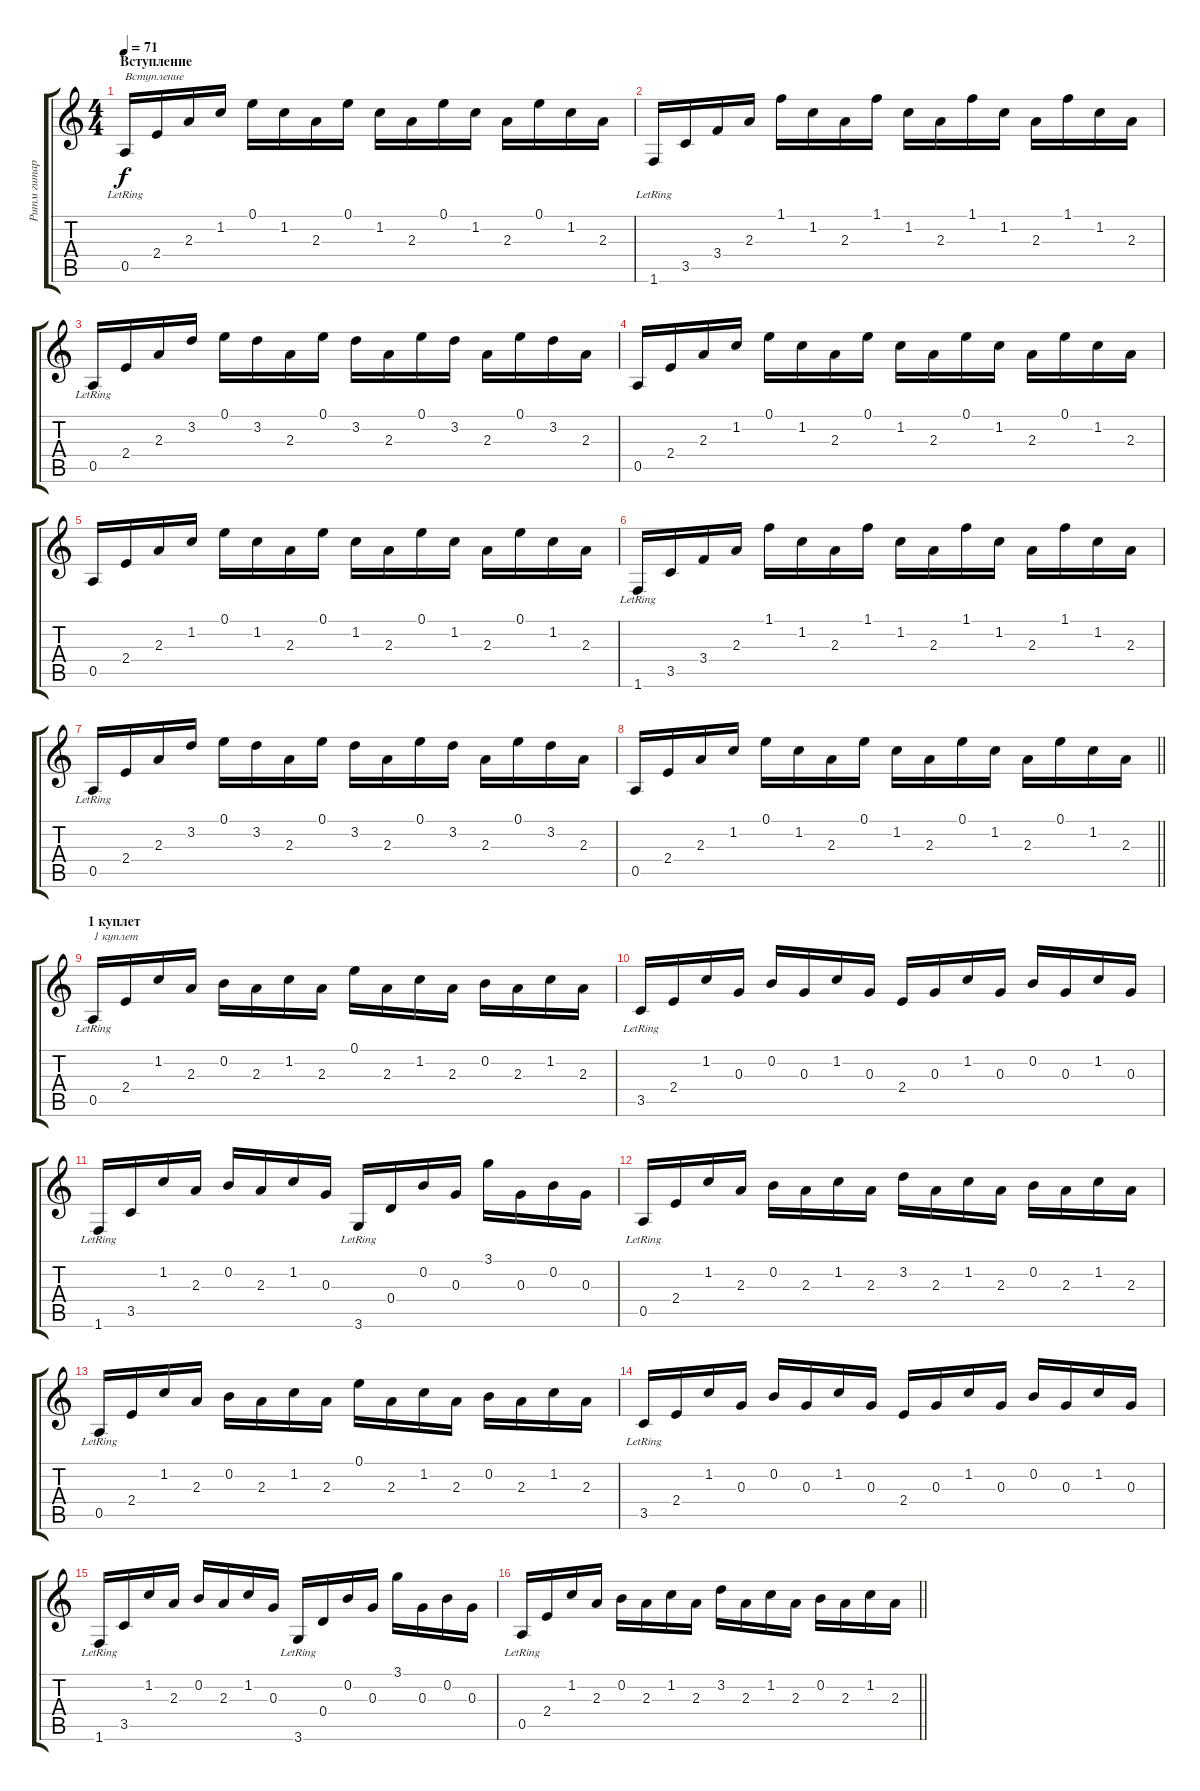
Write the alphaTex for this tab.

\track ("Ритм гитара (clean)" "Ритм гитар") {instrument electricguitarclean}
\staff {score tabs}
\tuning (E4 B3 G3 D3 A2 E2) {hide}
\ts (4 4)
\section ("" "Вступление")
\tempo 71
\clef g2
\ks c
0.5{lr}.16{txt "Вступление" dy f instrument electricguitarclean} 2.4.16 2.3.16 1.2.16 0.1.16 1.2.16 2.3.16 0.1.16 1.2.16 2.3.16 0.1.16 1.2.16 2.3.16 0.1.16 1.2.16 2.3.16 |
1.6{lr}.16 3.5.16 3.4.16 2.3.16 1.1.16 1.2.16 2.3.16 1.1.16 1.2.16 2.3.16 1.1.16 1.2.16 2.3.16 1.1.16 1.2.16 2.3.16 |
0.5{lr}.16 2.4.16 2.3.16 3.2.16 0.1.16 3.2.16 2.3.16 0.1.16 3.2.16 2.3.16 0.1.16 3.2.16 2.3.16 0.1.16 3.2.16 2.3.16 |
0.5.16 2.4.16 2.3.16 1.2.16 0.1.16 1.2.16 2.3.16 0.1.16 1.2.16 2.3.16 0.1.16 1.2.16 2.3.16 0.1.16 1.2.16 2.3.16 |
0.5.16 2.4.16 2.3.16 1.2.16 0.1.16 1.2.16 2.3.16 0.1.16 1.2.16 2.3.16 0.1.16 1.2.16 2.3.16 0.1.16 1.2.16 2.3.16 |
1.6{lr}.16 3.5.16 3.4.16 2.3.16 1.1.16 1.2.16 2.3.16 1.1.16 1.2.16 2.3.16 1.1.16 1.2.16 2.3.16 1.1.16 1.2.16 2.3.16 |
0.5{lr}.16 2.4.16 2.3.16 3.2.16 0.1.16 3.2.16 2.3.16 0.1.16 3.2.16 2.3.16 0.1.16 3.2.16 2.3.16 0.1.16 3.2.16 2.3.16 |
\barLineRight lightlight
0.5.16 2.4.16 2.3.16 1.2.16 0.1.16 1.2.16 2.3.16 0.1.16 1.2.16 2.3.16 0.1.16 1.2.16 2.3.16 0.1.16 1.2.16 2.3.16 |
\section ("" "1 куплет")
0.5{lr}.16{txt "1 куплет"} 2.4.16 1.2.16 2.3.16 0.2.16 2.3.16 1.2.16 2.3.16 0.1.16 2.3.16 1.2.16 2.3.16 0.2.16 2.3.16 1.2.16 2.3.16 |
3.5{lr}.16 2.4.16 1.2.16 0.3.16 0.2.16 0.3.16 1.2.16 0.3.16 2.4.16 0.3.16 1.2.16 0.3.16 0.2.16 0.3.16 1.2.16 0.3.16 |
1.6{lr}.16 3.5.16 1.2.16 2.3.16 0.2.16 2.3.16 1.2.16 0.3.16 3.6{lr}.16 0.4.16 0.2.16 0.3.16 3.1.16 0.3.16 0.2.16 0.3.16 |
0.5{lr}.16 2.4.16 1.2.16 2.3.16 0.2.16 2.3.16 1.2.16 2.3.16 3.2.16 2.3.16 1.2.16 2.3.16 0.2.16 2.3.16 1.2.16 2.3.16 |
0.5{lr}.16 2.4.16 1.2.16 2.3.16 0.2.16 2.3.16 1.2.16 2.3.16 0.1.16 2.3.16 1.2.16 2.3.16 0.2.16 2.3.16 1.2.16 2.3.16 |
3.5{lr}.16 2.4.16 1.2.16 0.3.16 0.2.16 0.3.16 1.2.16 0.3.16 2.4.16 0.3.16 1.2.16 0.3.16 0.2.16 0.3.16 1.2.16 0.3.16 |
1.6{lr}.16 3.5.16 1.2.16 2.3.16 0.2.16 2.3.16 1.2.16 0.3.16 3.6{lr}.16 0.4.16 0.2.16 0.3.16 3.1.16 0.3.16 0.2.16 0.3.16 |
\barLineRight lightlight
0.5{lr}.16 2.4.16 1.2.16 2.3.16 0.2.16 2.3.16 1.2.16 2.3.16 3.2.16 2.3.16 1.2.16 2.3.16 0.2.16 2.3.16 1.2.16 2.3.16
